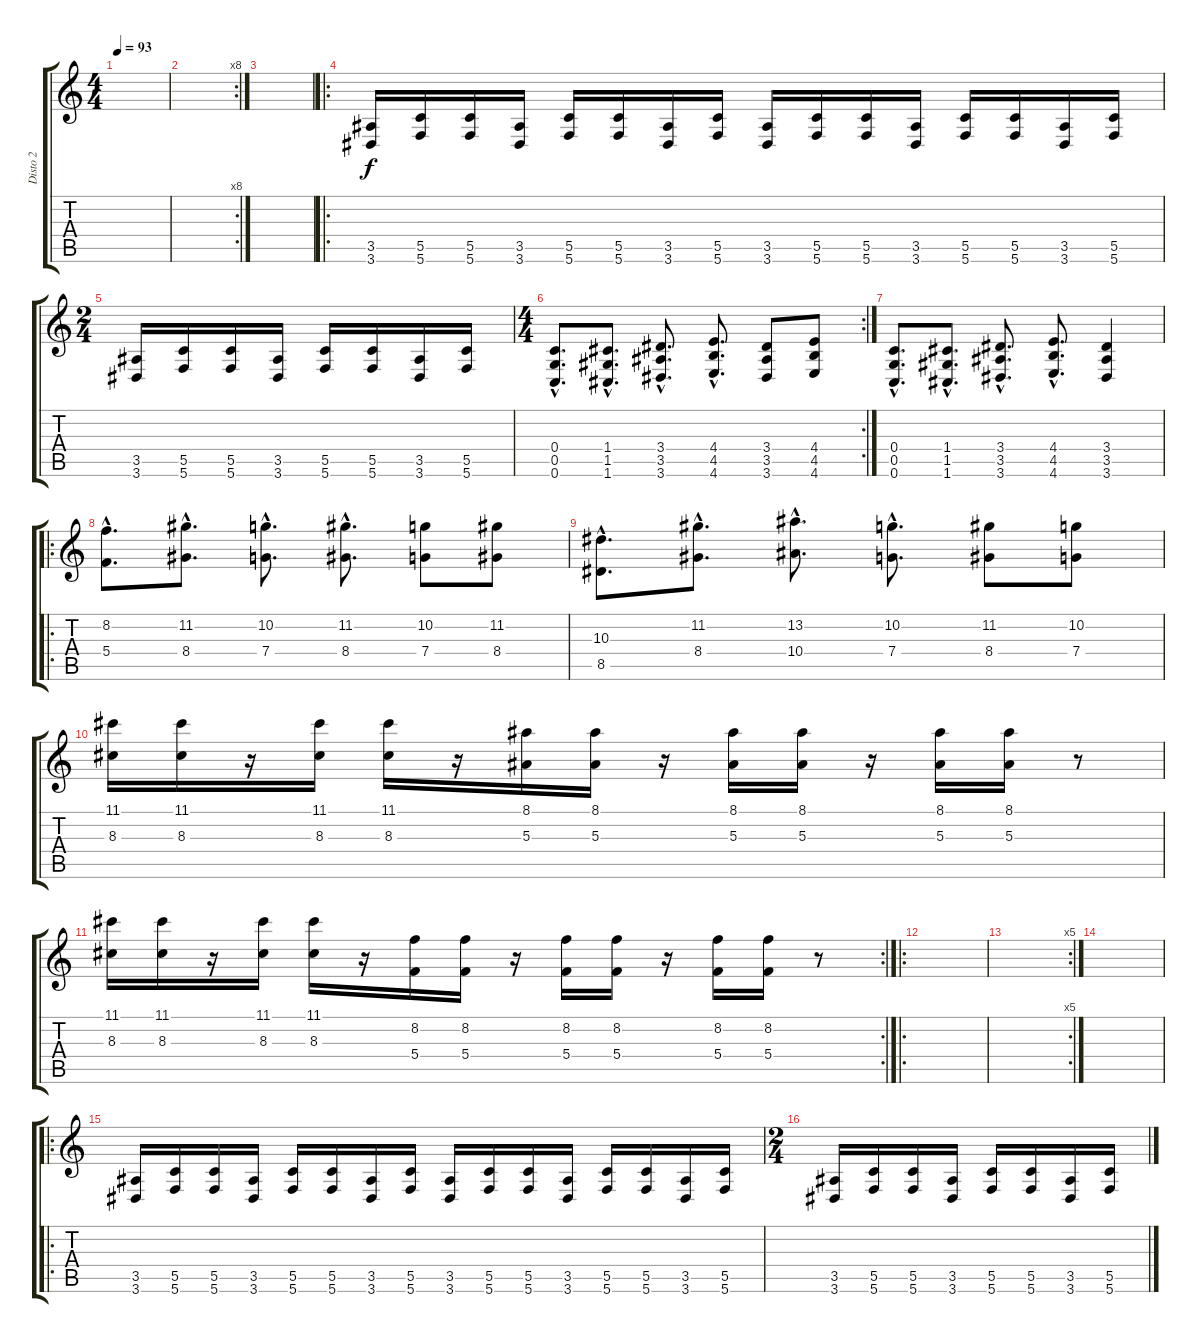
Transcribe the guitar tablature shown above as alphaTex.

\track ("Disto 2" "Disto 2") {instrument distortionguitar}
\staff {score tabs}
\tuning (D4 A3 F3 C3 G2 C2) {hide}
\ts (4 4)
\section ("" "")
\tempo 93
\clef g2
\ks c
|
\rc 8
|
|
\ro
(3.5 3.6).16 (5.5 5.6).16 (5.5 5.6).16 (3.5 3.6).16 (5.5 5.6).16 (5.5 5.6).16 (3.5 3.6).16 (5.5 5.6).16 (3.5 3.6).16 (5.5 5.6).16 (5.5 5.6).16 (3.5 3.6).16 (5.5 5.6).16 (5.5 5.6).16 (3.5 3.6).16 (5.5 5.6).16 |
\ts (2 4)
(3.5 3.6).16 (5.5 5.6).16 (5.5 5.6).16 (3.5 3.6).16 (5.5 5.6).16 (5.5 5.6).16 (3.5 3.6).16 (5.5 5.6).16 |
\rc 2
\ts (4 4)
(0.4{hac} 0.5{hac} 0.6{hac}).8{d} (1.4{hac} 1.5{hac} 1.6{hac}).8{d} (3.4{hac} 3.5{hac} 3.6{hac}).8{d} (4.4{hac} 4.5{hac} 4.6{hac}).8{d} (3.4 3.5 3.6).8 (4.4 4.5 4.6).8 |
(0.4{hac} 0.5{hac} 0.6{hac}).8{d} (1.4{hac} 1.5{hac} 1.6{hac}).8{d} (3.4{hac} 3.5{hac} 3.6{hac}).8{d} (4.4{hac} 4.5{hac} 4.6{hac}).8{d} (3.4 3.5 3.6).4 |
\ro
(8.2{hac} 5.4).8{d} (11.2{hac} 8.4{hac}).8{d} (10.2{hac} 7.4{hac}).8{d} (11.2{hac} 8.4{hac}).8{d} (10.2 7.4).8 (11.2 8.4).8 |
(10.3{hac} 8.5{hac}).8{d} (11.2{hac} 8.4{hac}).8{d} (13.2{hac} 10.4{hac}).8{d} (10.2{hac} 7.4{hac}).8{d} (11.2 8.4).8 (10.2 7.4).8 |
(11.1 8.3).16 (11.1 8.3).16 r.16 (11.1 8.3).16 (11.1 8.3).16 r.16 (8.1 5.3).16 (8.1 5.3).16 r.16 (8.1 5.3).16 (8.1 5.3).16 r.16 (8.1 5.3).16 (8.1 5.3).16 r.8 |
\rc 2
(11.1 8.3).16 (11.1 8.3).16 r.16 (11.1 8.3).16 (11.1 8.3).16 r.16 (8.2 5.4).16 (8.2 5.4).16 r.16 (8.2 5.4).16 (8.2 5.4).16 r.16 (8.2 5.4).16 (8.2 5.4).16 r.8 |
\ro
|
\rc 5
|
|
\ro
(3.5 3.6).16 (5.5 5.6).16 (5.5 5.6).16 (3.5 3.6).16 (5.5 5.6).16 (5.5 5.6).16 (3.5 3.6).16 (5.5 5.6).16 (3.5 3.6).16 (5.5 5.6).16 (5.5 5.6).16 (3.5 3.6).16 (5.5 5.6).16 (5.5 5.6).16 (3.5 3.6).16 (5.5 5.6).16 |
\ts (2 4)
(3.5 3.6).16 (5.5 5.6).16 (5.5 5.6).16 (3.5 3.6).16 (5.5 5.6).16 (5.5 5.6).16 (3.5 3.6).16 (5.5 5.6).16
